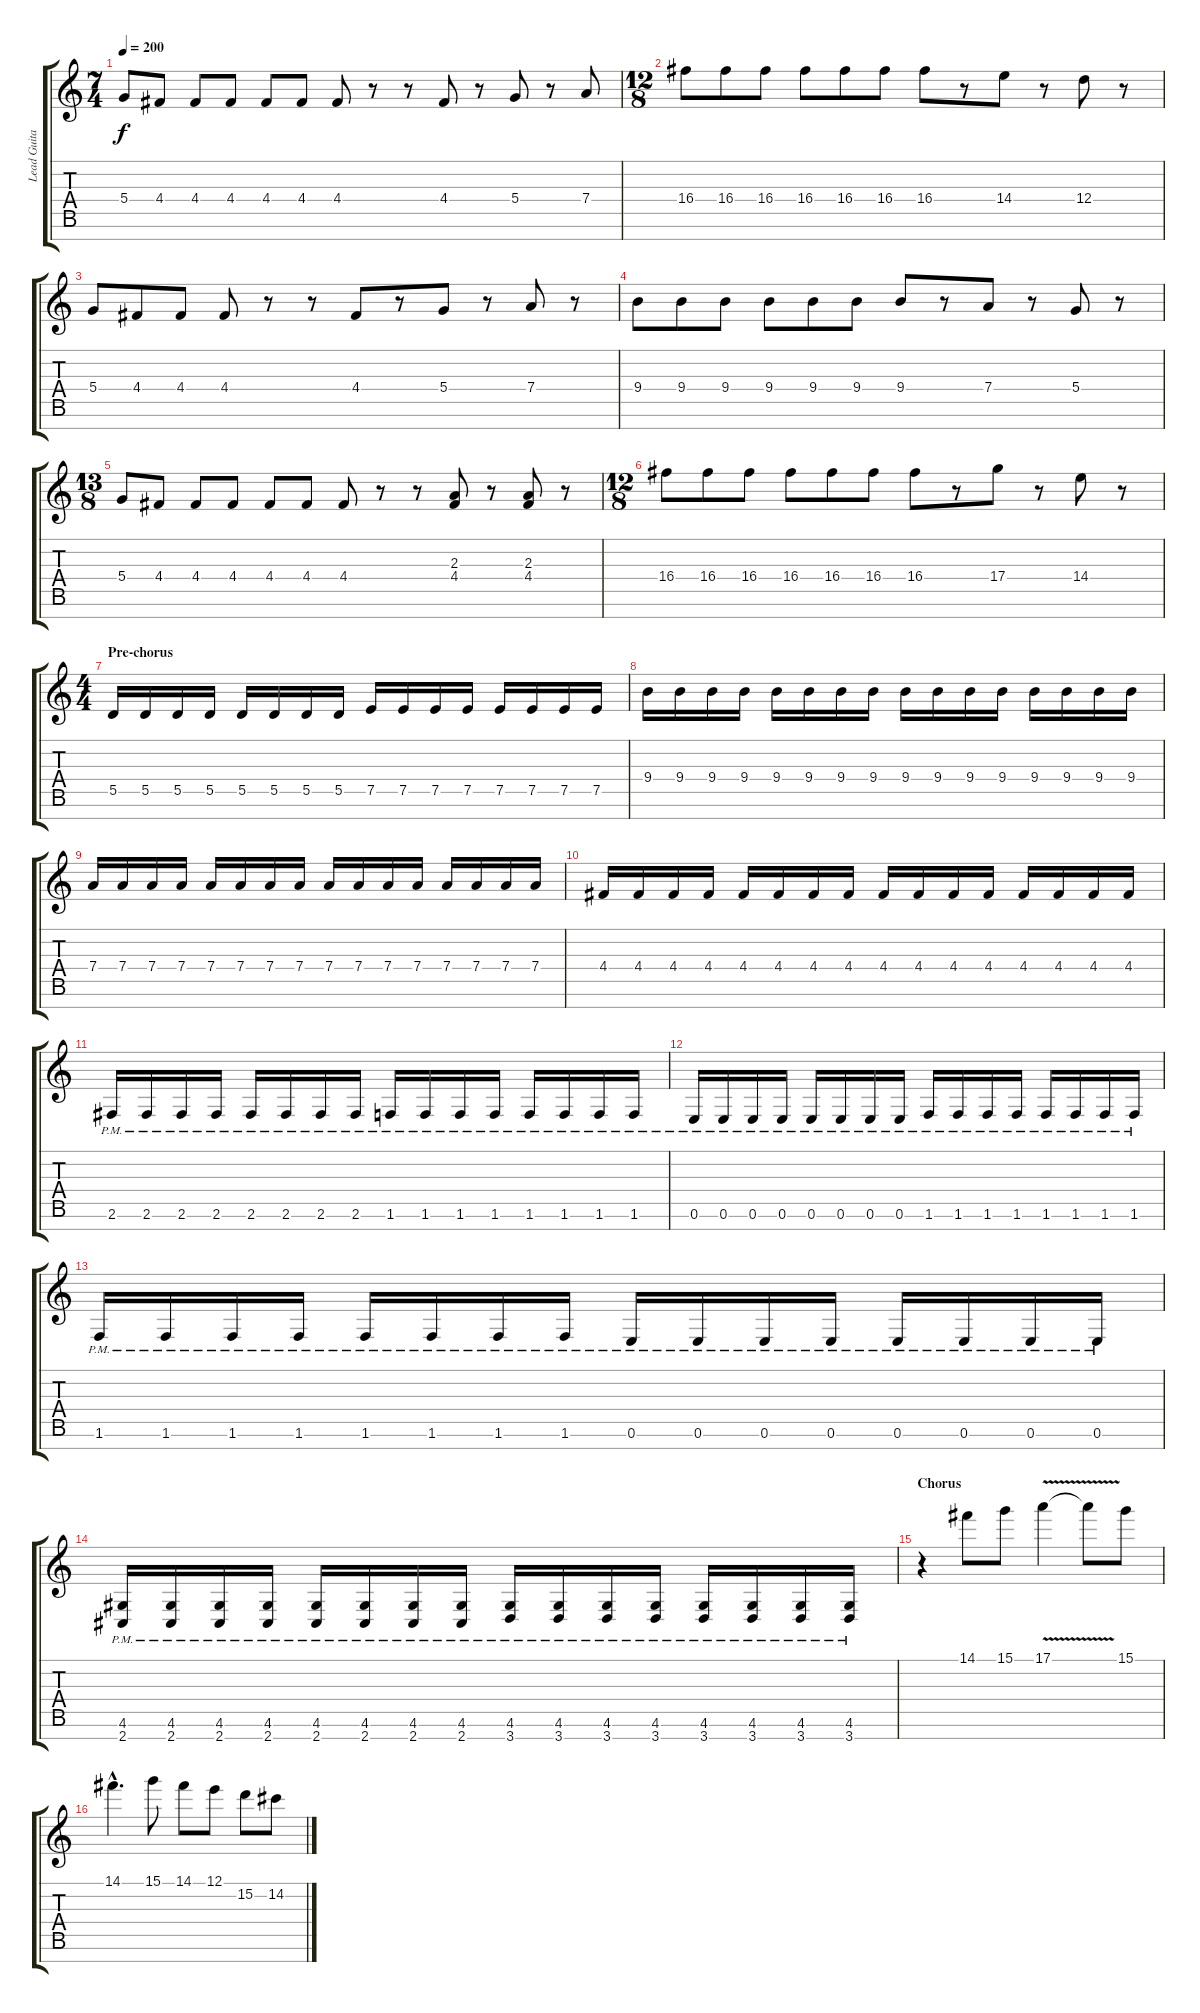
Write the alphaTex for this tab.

\track ("Lead Guitar 2" "Lead Guita") {instrument overdrivenguitar}
\staff {score tabs}
\tuning (E4 B3 G3 D3 A2 E2 B1) {hide}
\ts (7 4)
\tempo 200
\clef g2
\ks c
5.4.8{dy f} 4.4.8 4.4.8 4.4.8 4.4.8 4.4.8 4.4.8 r.8 r.8 4.4.8 r.8 5.4.8 r.8 7.4.8 |
\ts (12 8)
16.4.8 16.4.8 16.4.8 16.4.8 16.4.8 16.4.8 16.4.8 r.8 14.4.8 r.8 12.4.8 r.8 |
5.4.8 4.4.8 4.4.8 4.4.8 r.8 r.8 4.4.8 r.8 5.4.8 r.8 7.4.8 r.8 |
9.4.8 9.4.8 9.4.8 9.4.8 9.4.8 9.4.8 9.4.8 r.8 7.4.8 r.8 5.4.8 r.8 |
\ts (13 8)
5.4.8 4.4.8 4.4.8 4.4.8 4.4.8 4.4.8 4.4.8 r.8 r.8 (2.3 4.4).8 r.8 (2.3 4.4).8 r.8 |
\ts (12 8)
16.4.8 16.4.8 16.4.8 16.4.8 16.4.8 16.4.8 16.4.8 r.8 17.4.8 r.8 14.4.8 r.8 |
\ts (4 4)
\section ("" "Pre-chorus")
5.5.16 5.5.16 5.5.16 5.5.16 5.5.16 5.5.16 5.5.16 5.5.16 7.5.16 7.5.16 7.5.16 7.5.16 7.5.16 7.5.16 7.5.16 7.5.16 |
9.4.16 9.4.16 9.4.16 9.4.16 9.4.16 9.4.16 9.4.16 9.4.16 9.4.16 9.4.16 9.4.16 9.4.16 9.4.16 9.4.16 9.4.16 9.4.16 |
7.4.16 7.4.16 7.4.16 7.4.16 7.4.16 7.4.16 7.4.16 7.4.16 7.4.16 7.4.16 7.4.16 7.4.16 7.4.16 7.4.16 7.4.16 7.4.16 |
4.4.16 4.4.16 4.4.16 4.4.16 4.4.16 4.4.16 4.4.16 4.4.16 4.4.16 4.4.16 4.4.16 4.4.16 4.4.16 4.4.16 4.4.16 4.4.16 |
2.6{pm}.16 2.6{pm}.16 2.6{pm}.16 2.6{pm}.16 2.6{pm}.16 2.6{pm}.16 2.6{pm}.16 2.6{pm}.16 1.6{pm}.16 1.6{pm}.16 1.6{pm}.16 1.6{pm}.16 1.6{pm}.16 1.6{pm}.16 1.6{pm}.16 1.6{pm}.16 |
0.6{pm}.16 0.6{pm}.16 0.6{pm}.16 0.6{pm}.16 0.6{pm}.16 0.6{pm}.16 0.6{pm}.16 0.6{pm}.16 1.6{pm}.16 1.6{pm}.16 1.6{pm}.16 1.6{pm}.16 1.6{pm}.16 1.6{pm}.16 1.6{pm}.16 1.6{pm}.16 |
1.6{pm}.16 1.6{pm}.16 1.6{pm}.16 1.6{pm}.16 1.6{pm}.16 1.6{pm}.16 1.6{pm}.16 1.6{pm}.16 0.6{pm}.16 0.6{pm}.16 0.6{pm}.16 0.6{pm}.16 0.6{pm}.16 0.6{pm}.16 0.6{pm}.16 0.6{pm}.16 |
(4.6 2.7{pm}).16 (4.6 2.7{pm}).16 (4.6 2.7{pm}).16 (4.6 2.7{pm}).16 (4.6 2.7{pm}).16 (4.6 2.7{pm}).16 (4.6 2.7{pm}).16 (4.6 2.7{pm}).16 (4.6 3.7{pm}).16 (4.6 3.7{pm}).16 (4.6 3.7{pm}).16 (4.6 3.7{pm}).16 (4.6 3.7{pm}).16 (4.6 3.7{pm}).16 (4.6 3.7{pm}).16 (4.6 3.7{pm}).16 |
\section ("" "Chorus")
r.4 14.1.8 15.1.8 17.1{v}.4 17.1{t}.8 15.1.8 |
14.1{hac}.4{d} 15.1.8 14.1.8 12.1.8 15.2.8 14.2.8
